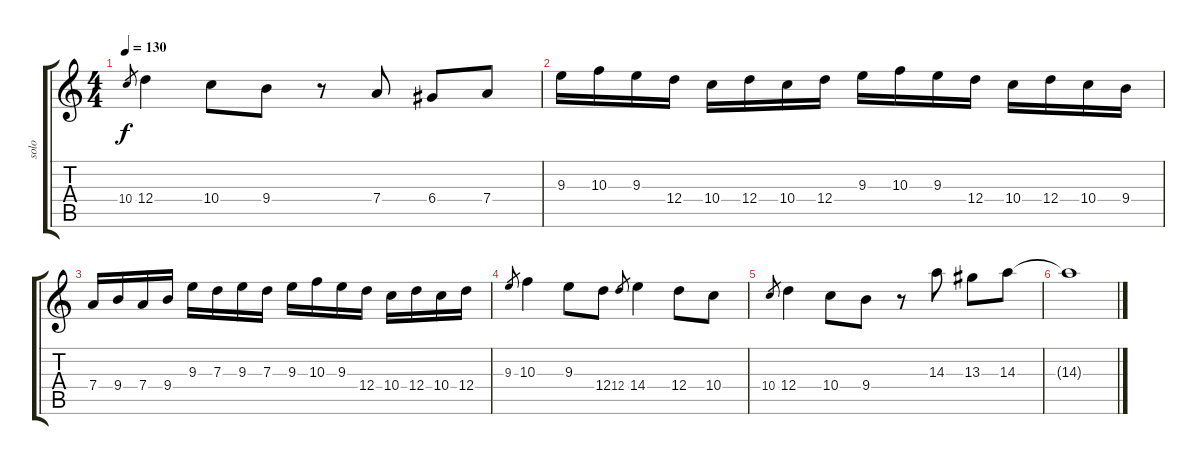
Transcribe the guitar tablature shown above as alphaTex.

\track ("solo" "solo") {instrument distortionguitar}
\staff {score tabs}
\tuning (E4 B3 G3 D3 A2 E2) {hide}
\ts (4 4)
\tempo 130
\clef g2
\ks c
10.4.8{gr dy f} 12.4.4 10.4.8 9.4.8 r.8 7.4.8 6.4.8 7.4.8 |
9.3.16 10.3.16 9.3.16 12.4.16 10.4.16 12.4.16 10.4.16 12.4.16 9.3.16 10.3.16 9.3.16 12.4.16 10.4.16 12.4.16 10.4.16 9.4.16 |
7.4.16 9.4.16 7.4.16 9.4.16 9.3.16 7.3.16 9.3.16 7.3.16 9.3.16 10.3.16 9.3.16 12.4.16 10.4.16 12.4.16 10.4.16 12.4.16 |
9.3.8{gr} 10.3.4 9.3.8 12.4.8 12.4.8{gr} 14.4.4 12.4.8 10.4.8 |
10.4.8{gr} 12.4.4 10.4.8 9.4.8 r.8 14.3.8 13.3.8 14.3.8 |
14.3{t}.1
